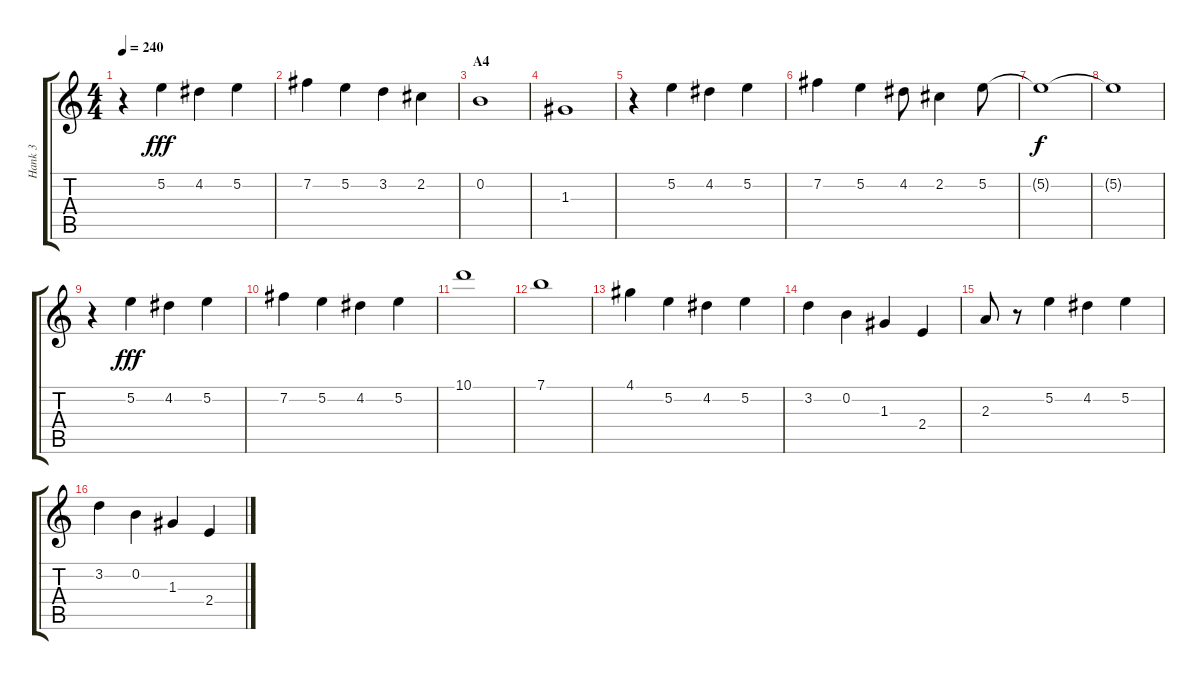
\track ("Hank 3" "Hank 3") {instrument overdrivenguitar}
\staff {score tabs}
\tuning (E4 B3 G3 D3 A2 E2) {hide}
\ts (4 4)
\tempo 240
\clef g2
\ks c
r.4{dy fff} 5.2.4 4.2.4 5.2.4 |
7.2.4 5.2.4 3.2.4 2.2.4 |
\section ("" "A4")
0.2.1 |
1.3.1 |
r.4 5.2.4 4.2.4 5.2.4 |
7.2.4 5.2.4 4.2.8 2.2.4 5.2.8 |
5.2{t}.1{dy f} |
5.2{t}.1 |
r.4 5.2.4{dy fff} 4.2.4 5.2.4 |
7.2.4 5.2.4 4.2.4 5.2.4 |
10.1.1 |
7.1.1 |
4.1.4 5.2.4 4.2.4 5.2.4 |
3.2.4 0.2.4 1.3.4 2.4.4 |
2.3.8 r.8 5.2.4 4.2.4 5.2.4 |
3.2.4 0.2.4 1.3.4 2.4.4
